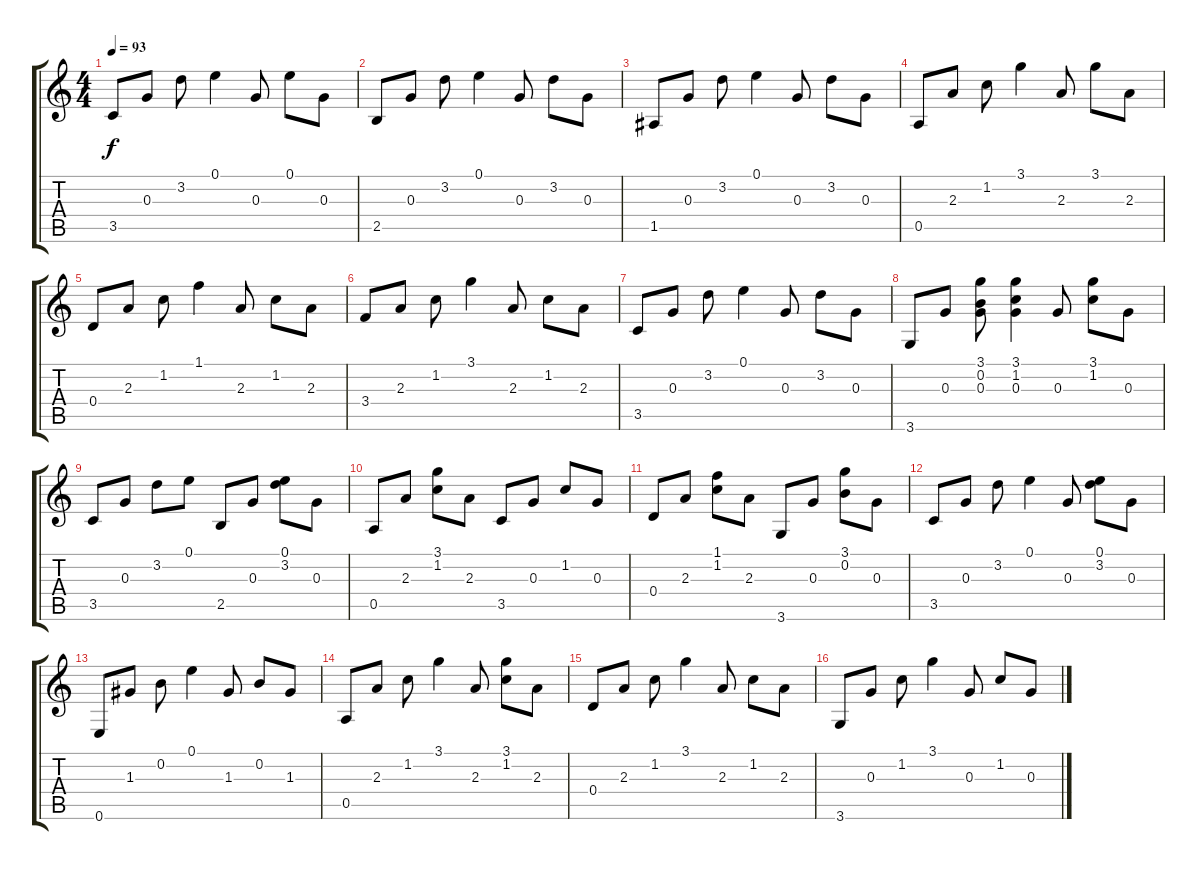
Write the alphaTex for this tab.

\track "" {instrument acousticguitarnylon}
\staff {score tabs}
\tuning (E4 B3 G3 D3 A2 E2) {hide}
\ts (4 4)
\tempo 93
\clef g2
\ks c
3.5.8{dy f} 0.3.8 3.2.8 0.1.4 0.3.8 0.1.8 0.3.8 |
2.5.8 0.3.8 3.2.8 0.1.4 0.3.8 3.2.8 0.3.8 |
1.5.8 0.3.8 3.2.8 0.1.4 0.3.8 3.2.8 0.3.8 |
0.5.8 2.3.8 1.2.8 3.1.4 2.3.8 3.1.8 2.3.8 |
0.4.8 2.3.8 1.2.8 1.1.4 2.3.8 1.2.8 2.3.8 |
3.4.8 2.3.8 1.2.8 3.1.4 2.3.8 1.2.8 2.3.8 |
3.5.8 0.3.8 3.2.8 0.1.4 0.3.8 3.2.8 0.3.8 |
3.6.8 0.3.8 (3.1 0.2 0.3).8 (3.1 1.2 0.3).4 0.3.8 (3.1 1.2).8 0.3.8 |
3.5.8 0.3.8 3.2.8 0.1.8 2.5.8 0.3.8 (0.1 3.2).8 0.3.8 |
0.5.8 2.3.8 (3.1 1.2).8 2.3.8 3.5.8 0.3.8 1.2.8 0.3.8 |
0.4.8 2.3.8 (1.1 1.2).8 2.3.8 3.6.8 0.3.8 (3.1 0.2).8 0.3.8 |
3.5.8 0.3.8 3.2.8 0.1.4 0.3.8 (0.1 3.2).8 0.3.8 |
0.6.8 1.3.8 0.2.8 0.1.4 1.3.8 0.2.8 1.3.8 |
0.5.8 2.3.8 1.2.8 3.1.4 2.3.8 (3.1 1.2).8 2.3.8 |
0.4.8 2.3.8 1.2.8 3.1.4 2.3.8 1.2.8 2.3.8 |
3.6.8 0.3.8 1.2.8 3.1.4 0.3.8 1.2.8 0.3.8
